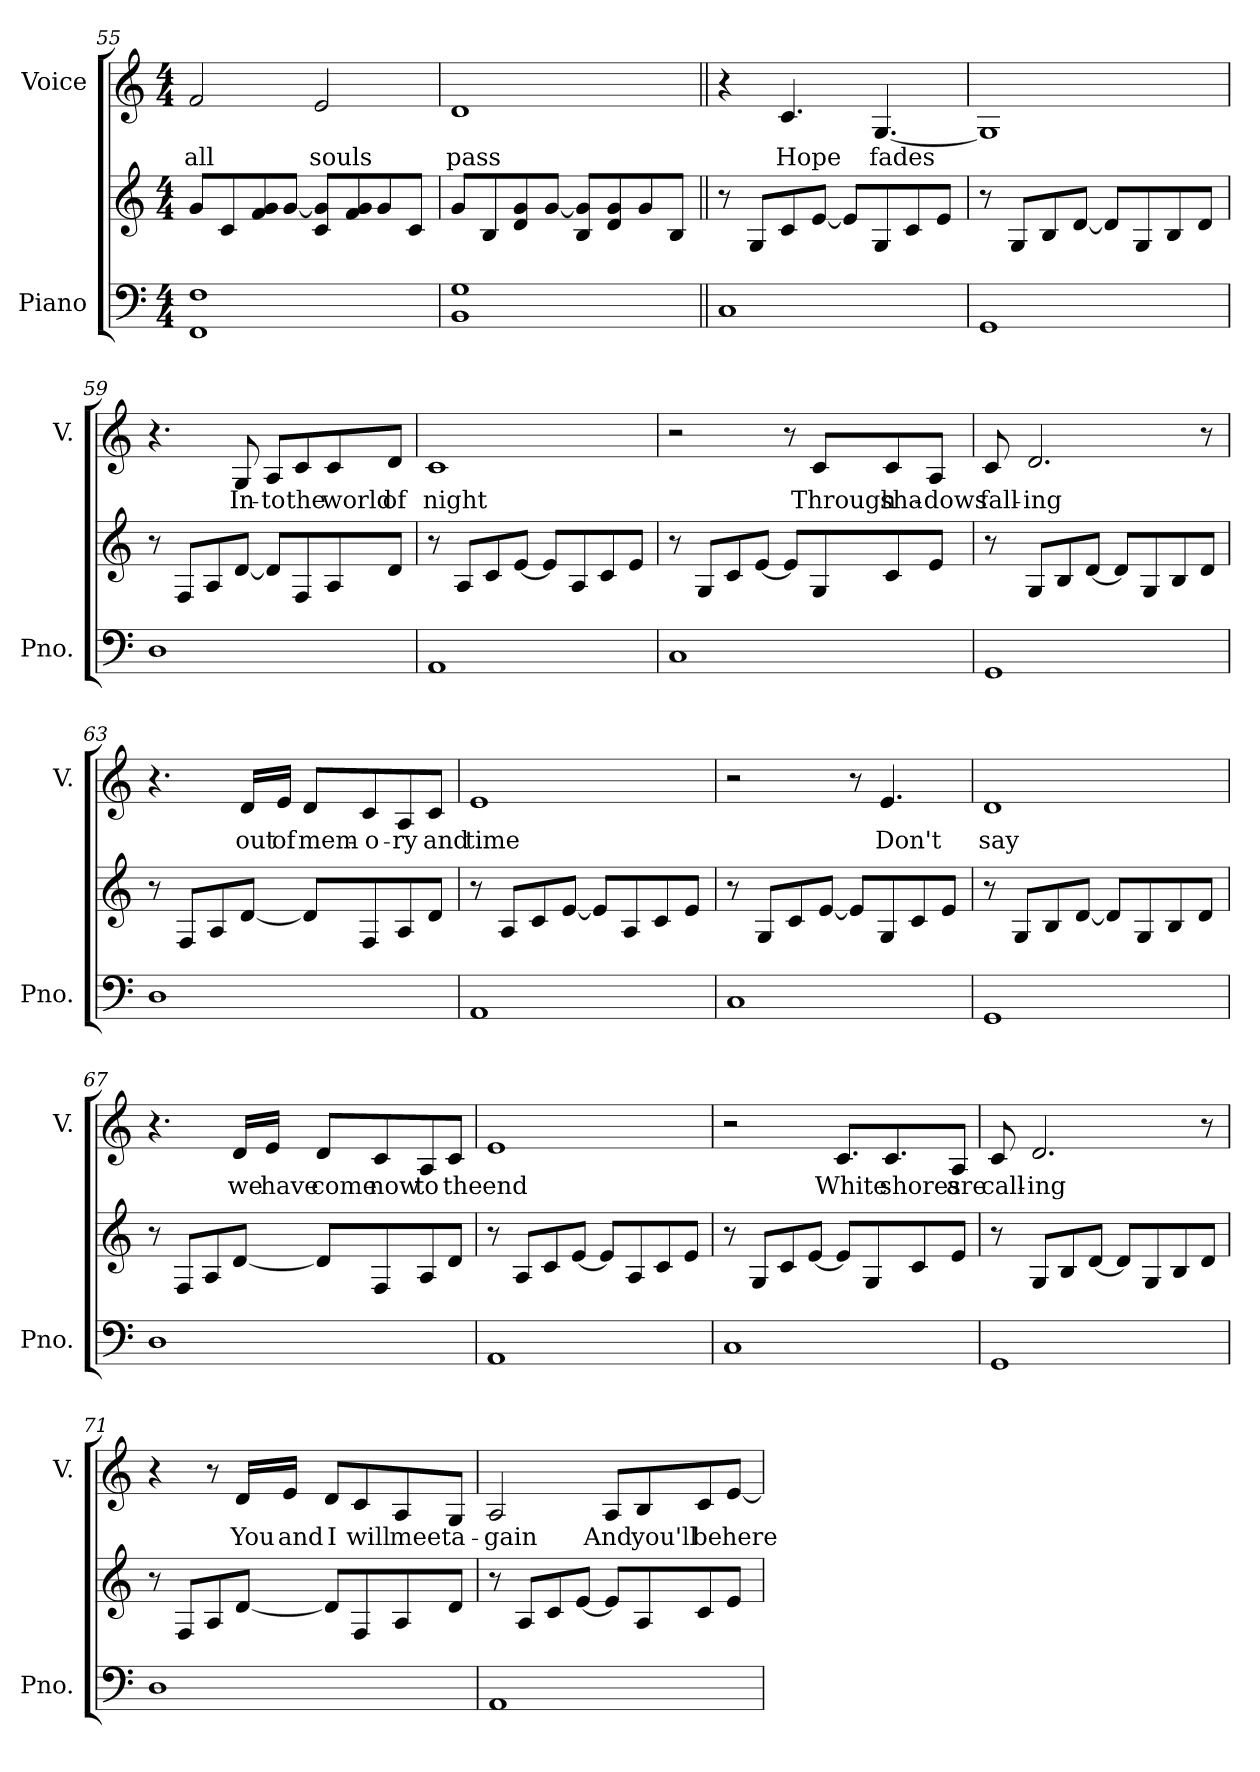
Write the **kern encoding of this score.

**kern	**kern	**kern	**text
*part2	*part2	*part1	*part1
*staff3	*staff2	*staff1	*staff1
*I"Piano	*	*I"Voice	*
*I'Pno.	*	*I'V.	*
*clefF4	*clefG2	*clefG2	*
*k[]	*k[]	*k[]	*
*M4/4	*M4/4	*M4/4	*
=55	=55	=55	=55
!	!	!	!LO:LY:b
1FF 1F	8g/L	2f/	all
.	8c/	.	.
.	8f/ 8g/	.	.
.	[8g/J	.	.
!	!	!	!LO:LY:b
.	8c/ 8g/]L	2e/	souls
.	8f/ 8g/	.	.
.	8g/	.	.
.	8c/J	.	.
=56	=56	=56	=56
!	!	!	!LO:LY:b
1BB 1G	8g/L	1d	pass
.	8B/	.	.
.	8d/ 8g/	.	.
.	[8g/J	.	.
.	8B/ 8g/]L	.	.
.	8d/ 8g/	.	.
.	8g/	.	.
.	8B/J	.	.
!!LO:LB:g=z
=57||	=57||	=57||	=57||
1C	8r	4r	.
.	8G/L	.	.
!	!	!	!LO:LY:b
.	8c/	4.c/	Hope
.	[8e/J	.	.
.	8e/L]	.	.
!	!	!	!LO:LY:b
.	8G/	[4.G/	fades
.	8c/	.	.
.	8e/J	.	.
=58	=58	=58	=58
1GG	8r	1G]	.
.	8G/L	.	.
.	8B/	.	.
.	[8d/J	.	.
.	8d/L]	.	.
.	8G/	.	.
.	8B/	.	.
.	8d/J	.	.
=59	=59	=59	=59
1D	8r	4.r	.
.	8F/L	.	.
.	8A/	.	.
!	!	!	!LO:LY:b
.	[8d/J	8G/	In-
!	!	!	!LO:LY:b
.	8d/L]	8A/L	-to
!	!	!	!LO:LY:b
.	8F/	8c/	the
!	!	!	!LO:LY:b
.	8A/	8c/	world
!	!	!	!LO:LY:b
.	8d/J	8d/J	of
=60	=60	=60	=60
!	!	!	!LO:LY:b
1AA	8r	1c	night
.	8A/L	.	.
.	8c/	.	.
.	[8e/J	.	.
.	8e/L]	.	.
.	8A/	.	.
.	8c/	.	.
.	8e/J	.	.
=61	=61	=61	=61
1C	8r	2r	.
.	8G/L	.	.
.	8c/	.	.
.	[8e/J	.	.
.	8e/L]	8r	.
!	!	!	!LO:LY:b
.	8G/	8c/L	Through
!	!	!	!LO:LY:b
.	8c/	8c/	sha-
!	!	!	!LO:LY:b
.	8e/J	8A/J	-dows
!!LO:LB:g=z
=62	=62	=62	=62
!	!	!	!LO:LY:b
1GG	8r	8c/	fall-
!	!	!	!LO:LY:b
.	8G/L	2.d/	ing
.	8B/	.	.
.	[8d/J	.	.
.	8d/L]	.	.
.	8G/	.	.
.	8B/	.	.
.	8d/J	8r	.
=63	=63	=63	=63
1D	8r	4.r	.
.	8F/L	.	.
.	8A/	.	.
!	!	!	!LO:LY:b
.	[8d/J	16d/LL	out
!	!	!	!LO:LY:b
.	.	16e/JJ	of
!	!	!	!LO:LY:b
.	8d/L]	8d/L	mem-
!	!	!	!LO:LY:b
.	8F/	8c/	-o-
!	!	!	!LO:LY:b
.	8A/	8A/	-ry
!	!	!	!LO:LY:b
.	8d/J	8c/J	and
=64	=64	=64	=64
!	!	!	!LO:LY:b
1AA	8r	1e	time
.	8A/L	.	.
.	8c/	.	.
.	[8e/J	.	.
.	8e/L]	.	.
.	8A/	.	.
.	8c/	.	.
.	8e/J	.	.
=65	=65	=65	=65
1C	8r	2r	.
.	8G/L	.	.
.	8c/	.	.
.	[8e/J	.	.
.	8e/L]	8r	.
!	!	!	!LO:LY:b
.	8G/	4.e/	Don't
.	8c/	.	.
.	8e/J	.	.
=66	=66	=66	=66
!	!	!	!LO:LY:b
1GG	8r	1d	say
.	8G/L	.	.
.	8B/	.	.
.	[8d/J	.	.
.	8d/L]	.	.
.	8G/	.	.
.	8B/	.	.
.	8d/J	.	.
!!LO:LB:g=z
=67	=67	=67	=67
1D	8r	4.r	.
.	8F/L	.	.
.	8A/	.	.
!	!	!	!LO:LY:b
.	[8d/J	16d/LL	we
!	!	!	!LO:LY:b
.	.	16e/JJ	have
!	!	!	!LO:LY:b
.	8d/L]	8d/L	come
!	!	!	!LO:LY:b
.	8F/	8c/	now
!	!	!	!LO:LY:b
.	8A/	8A/	to
!	!	!	!LO:LY:b
.	8d/J	8c/J	the
=68	=68	=68	=68
!	!	!	!LO:LY:b
1AA	8r	1e	end
.	8A/L	.	.
.	8c/	.	.
.	[8e/J	.	.
.	8e/L]	.	.
.	8A/	.	.
.	8c/	.	.
.	8e/J	.	.
=69	=69	=69	=69
1C	8r	2r	.
.	8G/L	.	.
.	8c/	.	.
.	[8e/J	.	.
!	!	!	!LO:LY:b
.	8e/L]	8.c/L	White
.	8G/	.	.
!	!	!	!LO:LY:b
.	.	8.c/	shores
.	8c/	.	.
!	!	!	!LO:LY:b
.	8e/J	8A/J	are
=70	=70	=70	=70
!	!	!	!LO:LY:b
1GG	8r	8c/	call-
!	!	!	!LO:LY:b
.	8G/L	2.d/	ing
.	8B/	.	.
.	[8d/J	.	.
.	8d/L]	.	.
.	8G/	.	.
.	8B/	.	.
.	8d/J	8r	.
!!LO:PB:g=z
=71	=71	=71	=71
1D	8r	4r	.
.	8F/L	.	.
.	8A/	8r	.
!	!	!	!LO:LY:b
.	[8d/J	16d/LL	You
!	!	!	!LO:LY:b
.	.	16e/JJ	and
!	!	!	!LO:LY:b
.	8d/L]	8d/L	I
!	!	!	!LO:LY:b
.	8F/	8c/	will
!	!	!	!LO:LY:b
.	8A/	8A/	meet
!	!	!	!LO:LY:b
.	8d/J	8G/J	a-
=72	=72	=72	=72
!	!	!	!LO:LY:b
1AA	8r	2A/	-gain
.	8A/L	.	.
.	8c/	.	.
.	[8e/J	.	.
!	!	!	!LO:LY:b
.	8e/L]	8A/L	And
!	!	!	!LO:LY:b
.	8A/	8B/	you'll
!	!	!	!LO:LY:b
.	8c/	8c/	be
!	!	!	!LO:LY:b
.	8e/J	[8e/J	here
=	=	=	=
*-	*-	*-	*-
